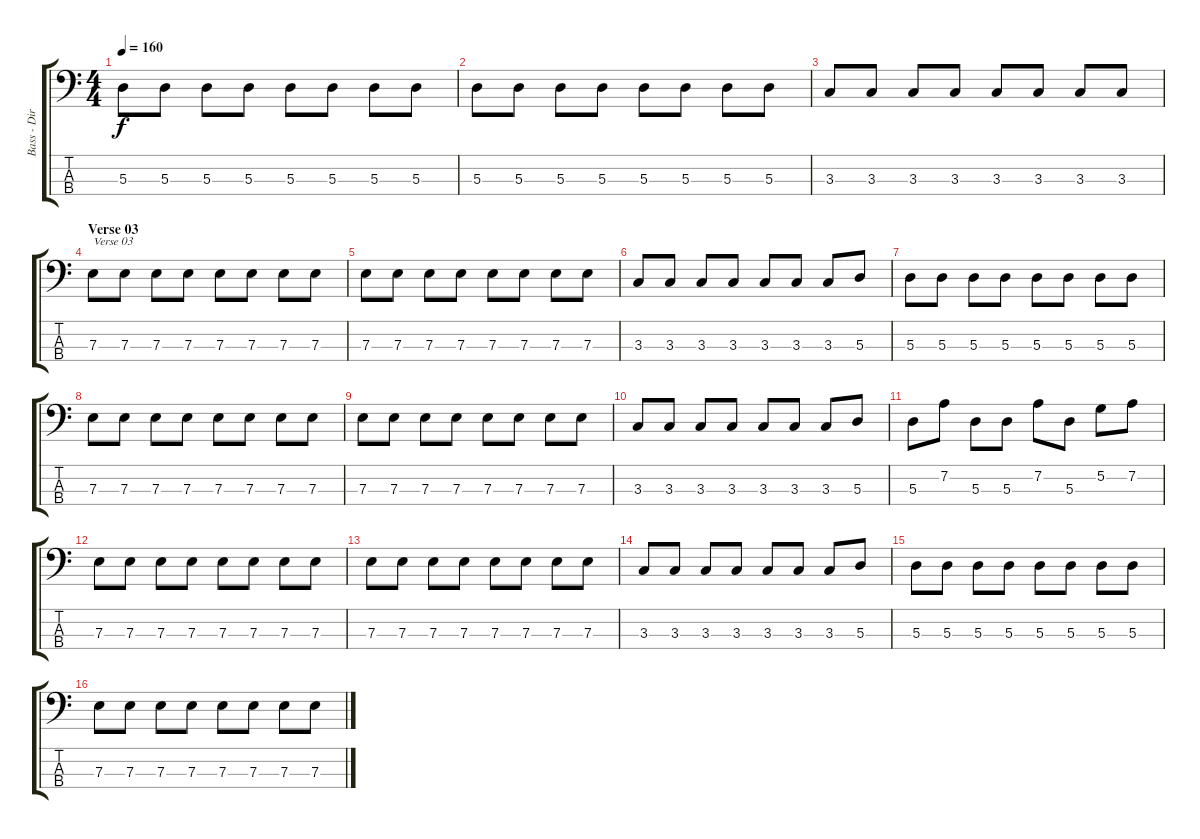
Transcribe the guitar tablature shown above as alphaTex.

\track ("Bass - Dirk Schlächter" "Bass - Dir") {instrument electricbassfinger}
\staff {score tabs}
\tuning (G2 D2 A1 E1) {hide}
\ts (4 4)
\tempo 160
\clef f4
\ks c
5.3.8{dy f} 5.3.8 5.3.8 5.3.8 5.3.8 5.3.8 5.3.8 5.3.8 |
5.3.8 5.3.8 5.3.8 5.3.8 5.3.8 5.3.8 5.3.8 5.3.8 |
3.3.8 3.3.8 3.3.8 3.3.8 3.3.8 3.3.8 3.3.8 3.3.8 |
\section ("" "Verse 03")
7.3.8{txt "Verse 03"} 7.3.8 7.3.8 7.3.8 7.3.8 7.3.8 7.3.8 7.3.8 |
7.3.8 7.3.8 7.3.8 7.3.8 7.3.8 7.3.8 7.3.8 7.3.8 |
3.3.8 3.3.8 3.3.8 3.3.8 3.3.8 3.3.8 3.3.8 5.3.8 |
5.3.8 5.3.8 5.3.8 5.3.8 5.3.8 5.3.8 5.3.8 5.3.8 |
7.3.8 7.3.8 7.3.8 7.3.8 7.3.8 7.3.8 7.3.8 7.3.8 |
7.3.8 7.3.8 7.3.8 7.3.8 7.3.8 7.3.8 7.3.8 7.3.8 |
3.3.8 3.3.8 3.3.8 3.3.8 3.3.8 3.3.8 3.3.8 5.3.8 |
5.3.8 7.2.8 5.3.8 5.3.8 7.2.8 5.3.8 5.2.8 7.2.8 |
7.3.8 7.3.8 7.3.8 7.3.8 7.3.8 7.3.8 7.3.8 7.3.8 |
7.3.8 7.3.8 7.3.8 7.3.8 7.3.8 7.3.8 7.3.8 7.3.8 |
3.3.8 3.3.8 3.3.8 3.3.8 3.3.8 3.3.8 3.3.8 5.3.8 |
5.3.8 5.3.8 5.3.8 5.3.8 5.3.8 5.3.8 5.3.8 5.3.8 |
7.3.8 7.3.8 7.3.8 7.3.8 7.3.8 7.3.8 7.3.8 7.3.8
